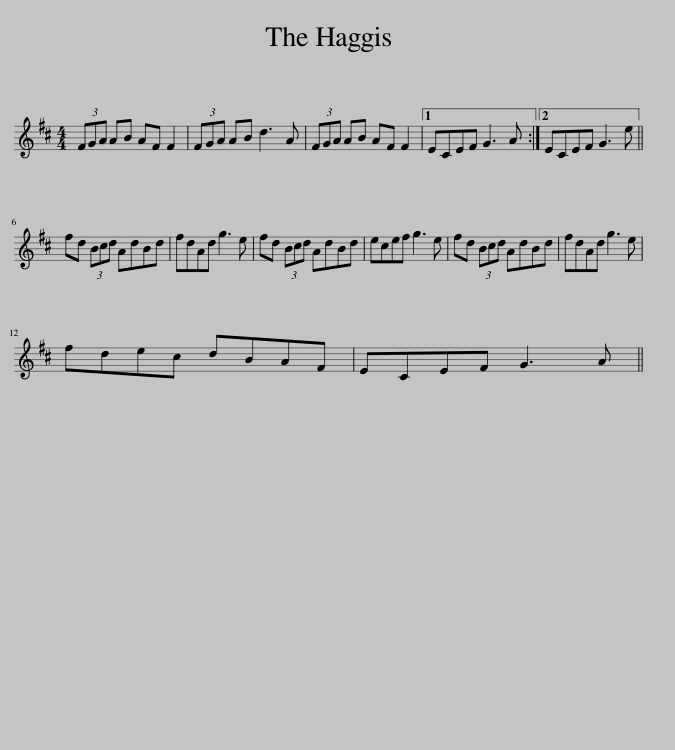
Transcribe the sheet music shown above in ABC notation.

X:1
L:1/8
M:4/4
I:linebreak $
K:D
V:1 treble
V:1
 (3FGA AB AF F2 | (3FGA AB d3 A | (3FGA AB AF F2 |1 ECEF G3 A :|2 ECEF G3 e ||$ %5
 fd (3Bcd AdBd | fdAd g3 e | fd (3Bcd AdBd | ecef g3 e | fd (3Bcd AdBd | %10
 fdAd g3 e |$ fdec dBAF | ECEF G3 A || %13
